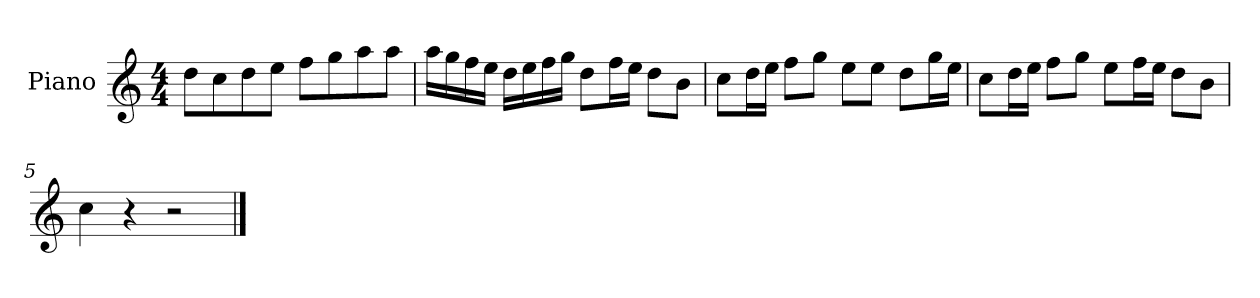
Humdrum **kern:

**kern
*part1
*staff1
*I"Piano
*I'P-no
*clefG2
*k[]
*M4/4
*MM90
=1
8dd\L
8cc\
8dd\
8ee\J
8ff\L
8gg\
8aa\
8aa\J
=2
16aa\LL
16gg\
16ff\
16ee\JJ
16dd\LL
16ee\
16ff\
16gg\JJ
8dd\L
16ff\L
16ee\JJ
8dd\L
8b\J
=3
8cc\L
16dd\L
16ee\JJ
8ff\L
8gg\J
8ee\L
8ee\J
8dd\L
16gg\L
16ee\JJ
=4
8cc\L
16dd\L
16ee\JJ
8ff\L
8gg\J
8ee\L
16ff\L
16ee\JJ
8dd\L
8b\J
!!LO:LB:g=z
=5
4cc\
4r
2r
==
*-
